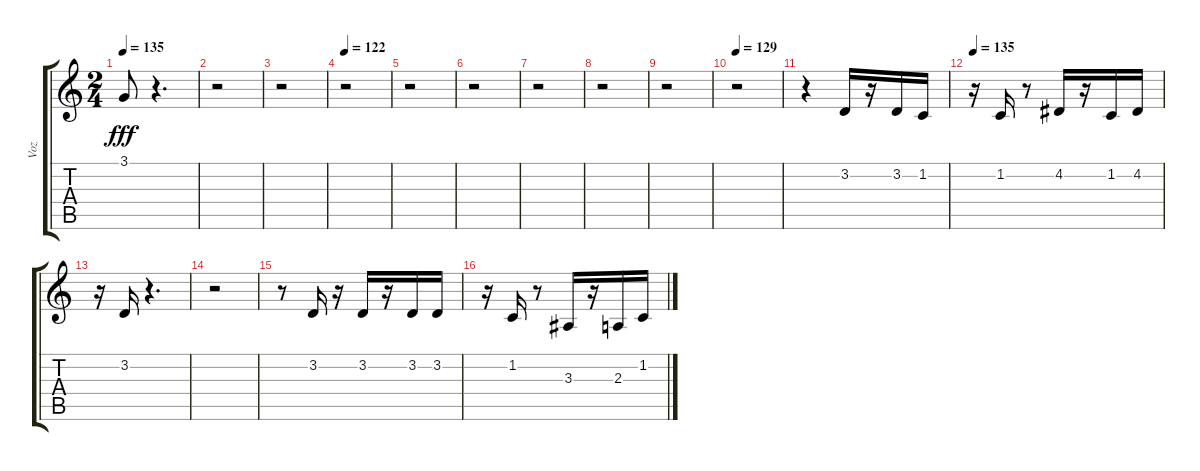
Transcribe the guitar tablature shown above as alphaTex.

\track ("Voz" "Voz") {instrument clarinet}
\staff {score tabs}
\tuning (E4 B3 G3 D3 A2 E2) {hide}
\ts (2 4)
\tempo 135
\clef g2
\ks c
3.1.8{dy fff} r.4{d} |
r.2 |
r.2 |
\tempo 122
r.2 |
r.2 |
r.2 |
r.2 |
r.2 |
r.2 |
\tempo 129
r.2 |
r.4 3.2.16 r.16 3.2.16 1.2.16 |
\tempo 135
r.16 1.2.16 r.8 4.2.16 r.16 1.2.16 4.2.16 |
r.16 3.2.16 r.4{d} |
r.2 |
r.8 3.2.16 r.16 3.2.16 r.16 3.2.16 3.2.16 |
r.16 1.2.16 r.8 3.3.16 r.16 2.3.16 1.2.16
